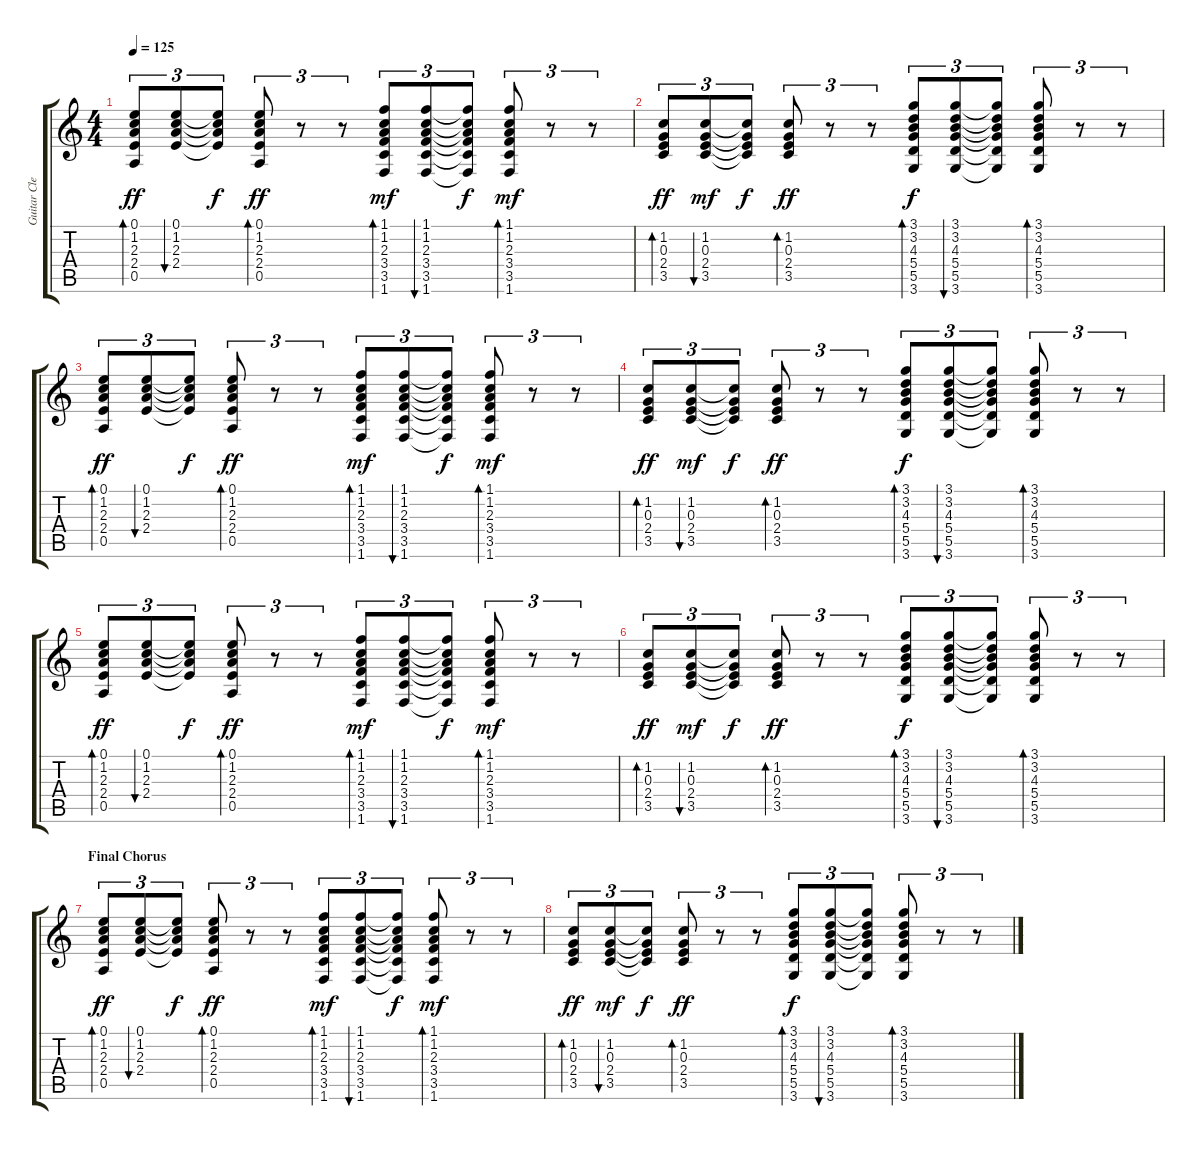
\track ("Guitar Clean + Small Chorus /reverb" "Guitar Cle") {instrument electricguitarclean}
\staff {score tabs}
\tuning (E4 B3 G3 D3 A2 E2) {hide}
\ts (4 4)
\tempo 125
\clef g2
\ks c
(0.1 1.2 2.3 2.4 0.5).8{tu (3 2) bd 30 dy ff} (0.1 1.2 2.3 2.4).8{tu (3 2) bu 30} (0.1{t} 1.2{t} 2.3{t} 2.4{t}).8{tu (3 2) dy f} (0.1 1.2 2.3 2.4 0.5).8{tu (3 2) bd 30 dy ff} r.8{tu (3 2)} r.8{tu (3 2)} (1.1 1.2 2.3 3.4 3.5 1.6).8{tu (3 2) bd 30 dy mf} (1.1 1.2 2.3 3.4 3.5 1.6).8{tu (3 2) bu 30} (1.1{t} 1.2{t} 2.3{t} 3.4{t} 3.5{t} 1.6{t}).8{tu (3 2) dy f} (1.1 1.2 2.3 3.4 3.5 1.6).8{tu (3 2) bd 30 dy mf} r.8{tu (3 2)} r.8{tu (3 2)} |
(1.2 0.3 2.4 3.5).8{tu (3 2) bd 30 dy ff} (1.2 0.3 2.4 3.5).8{tu (3 2) bu 30 dy mf} (1.2{t} 0.3{t} 2.4{t} 3.5{t}).8{tu (3 2) dy f} (1.2 0.3 2.4 3.5).8{tu (3 2) bd 30 dy ff} r.8{tu (3 2)} r.8{tu (3 2)} (3.1 3.2 4.3 5.4 5.5 3.6).8{tu (3 2) bd 30 dy f} (3.1 3.2 4.3 5.4 5.5 3.6).8{tu (3 2) bu 30} (3.1{t} 3.2{t} 4.3{t} 5.4{t} 5.5{t} 3.6{t}).8{tu (3 2)} (3.1 3.2 4.3 5.4 5.5 3.6).8{tu (3 2) bd 30} r.8{tu (3 2)} r.8{tu (3 2)} |
(0.1 1.2 2.3 2.4 0.5).8{tu (3 2) bd 30 dy ff} (0.1 1.2 2.3 2.4).8{tu (3 2) bu 30} (0.1{t} 1.2{t} 2.3{t} 2.4{t}).8{tu (3 2) dy f} (0.1 1.2 2.3 2.4 0.5).8{tu (3 2) bd 30 dy ff} r.8{tu (3 2)} r.8{tu (3 2)} (1.1 1.2 2.3 3.4 3.5 1.6).8{tu (3 2) bd 30 dy mf} (1.1 1.2 2.3 3.4 3.5 1.6).8{tu (3 2) bu 30} (1.1{t} 1.2{t} 2.3{t} 3.4{t} 3.5{t} 1.6{t}).8{tu (3 2) dy f} (1.1 1.2 2.3 3.4 3.5 1.6).8{tu (3 2) bd 30 dy mf} r.8{tu (3 2)} r.8{tu (3 2)} |
(1.2 0.3 2.4 3.5).8{tu (3 2) bd 30 dy ff} (1.2 0.3 2.4 3.5).8{tu (3 2) bu 30 dy mf} (1.2{t} 0.3{t} 2.4{t} 3.5{t}).8{tu (3 2) dy f} (1.2 0.3 2.4 3.5).8{tu (3 2) bd 30 dy ff} r.8{tu (3 2)} r.8{tu (3 2)} (3.1 3.2 4.3 5.4 5.5 3.6).8{tu (3 2) bd 30 dy f} (3.1 3.2 4.3 5.4 5.5 3.6).8{tu (3 2) bu 30} (3.1{t} 3.2{t} 4.3{t} 5.4{t} 5.5{t} 3.6{t}).8{tu (3 2)} (3.1 3.2 4.3 5.4 5.5 3.6).8{tu (3 2) bd 30} r.8{tu (3 2)} r.8{tu (3 2)} |
(0.1 1.2 2.3 2.4 0.5).8{tu (3 2) bd 30 dy ff} (0.1 1.2 2.3 2.4).8{tu (3 2) bu 30} (0.1{t} 1.2{t} 2.3{t} 2.4{t}).8{tu (3 2) dy f} (0.1 1.2 2.3 2.4 0.5).8{tu (3 2) bd 30 dy ff} r.8{tu (3 2)} r.8{tu (3 2)} (1.1 1.2 2.3 3.4 3.5 1.6).8{tu (3 2) bd 30 dy mf} (1.1 1.2 2.3 3.4 3.5 1.6).8{tu (3 2) bu 30} (1.1{t} 1.2{t} 2.3{t} 3.4{t} 3.5{t} 1.6{t}).8{tu (3 2) dy f} (1.1 1.2 2.3 3.4 3.5 1.6).8{tu (3 2) bd 30 dy mf} r.8{tu (3 2)} r.8{tu (3 2)} |
(1.2 0.3 2.4 3.5).8{tu (3 2) bd 30 dy ff} (1.2 0.3 2.4 3.5).8{tu (3 2) bu 30 dy mf} (1.2{t} 0.3{t} 2.4{t} 3.5{t}).8{tu (3 2) dy f} (1.2 0.3 2.4 3.5).8{tu (3 2) bd 30 dy ff} r.8{tu (3 2)} r.8{tu (3 2)} (3.1 3.2 4.3 5.4 5.5 3.6).8{tu (3 2) bd 30 dy f} (3.1 3.2 4.3 5.4 5.5 3.6).8{tu (3 2) bu 30} (3.1{t} 3.2{t} 4.3{t} 5.4{t} 5.5{t} 3.6{t}).8{tu (3 2)} (3.1 3.2 4.3 5.4 5.5 3.6).8{tu (3 2) bd 30} r.8{tu (3 2)} r.8{tu (3 2)} |
\section ("" "Final Chorus")
(0.1 1.2 2.3 2.4 0.5).8{tu (3 2) bd 30 dy ff} (0.1 1.2 2.3 2.4).8{tu (3 2) bu 30} (0.1{t} 1.2{t} 2.3{t} 2.4{t}).8{tu (3 2) dy f} (0.1 1.2 2.3 2.4 0.5).8{tu (3 2) bd 30 dy ff} r.8{tu (3 2)} r.8{tu (3 2)} (1.1 1.2 2.3 3.4 3.5 1.6).8{tu (3 2) bd 30 dy mf} (1.1 1.2 2.3 3.4 3.5 1.6).8{tu (3 2) bu 30} (1.1{t} 1.2{t} 2.3{t} 3.4{t} 3.5{t} 1.6{t}).8{tu (3 2) dy f} (1.1 1.2 2.3 3.4 3.5 1.6).8{tu (3 2) bd 30 dy mf} r.8{tu (3 2)} r.8{tu (3 2)} |
(1.2 0.3 2.4 3.5).8{tu (3 2) bd 30 dy ff} (1.2 0.3 2.4 3.5).8{tu (3 2) bu 30 dy mf} (1.2{t} 0.3{t} 2.4{t} 3.5{t}).8{tu (3 2) dy f} (1.2 0.3 2.4 3.5).8{tu (3 2) bd 30 dy ff} r.8{tu (3 2)} r.8{tu (3 2)} (3.1 3.2 4.3 5.4 5.5 3.6).8{tu (3 2) bd 30 dy f} (3.1 3.2 4.3 5.4 5.5 3.6).8{tu (3 2) bu 30} (3.1{t} 3.2{t} 4.3{t} 5.4{t} 5.5{t} 3.6{t}).8{tu (3 2)} (3.1 3.2 4.3 5.4 5.5 3.6).8{tu (3 2) bd 30} r.8{tu (3 2)} r.8{tu (3 2)}
